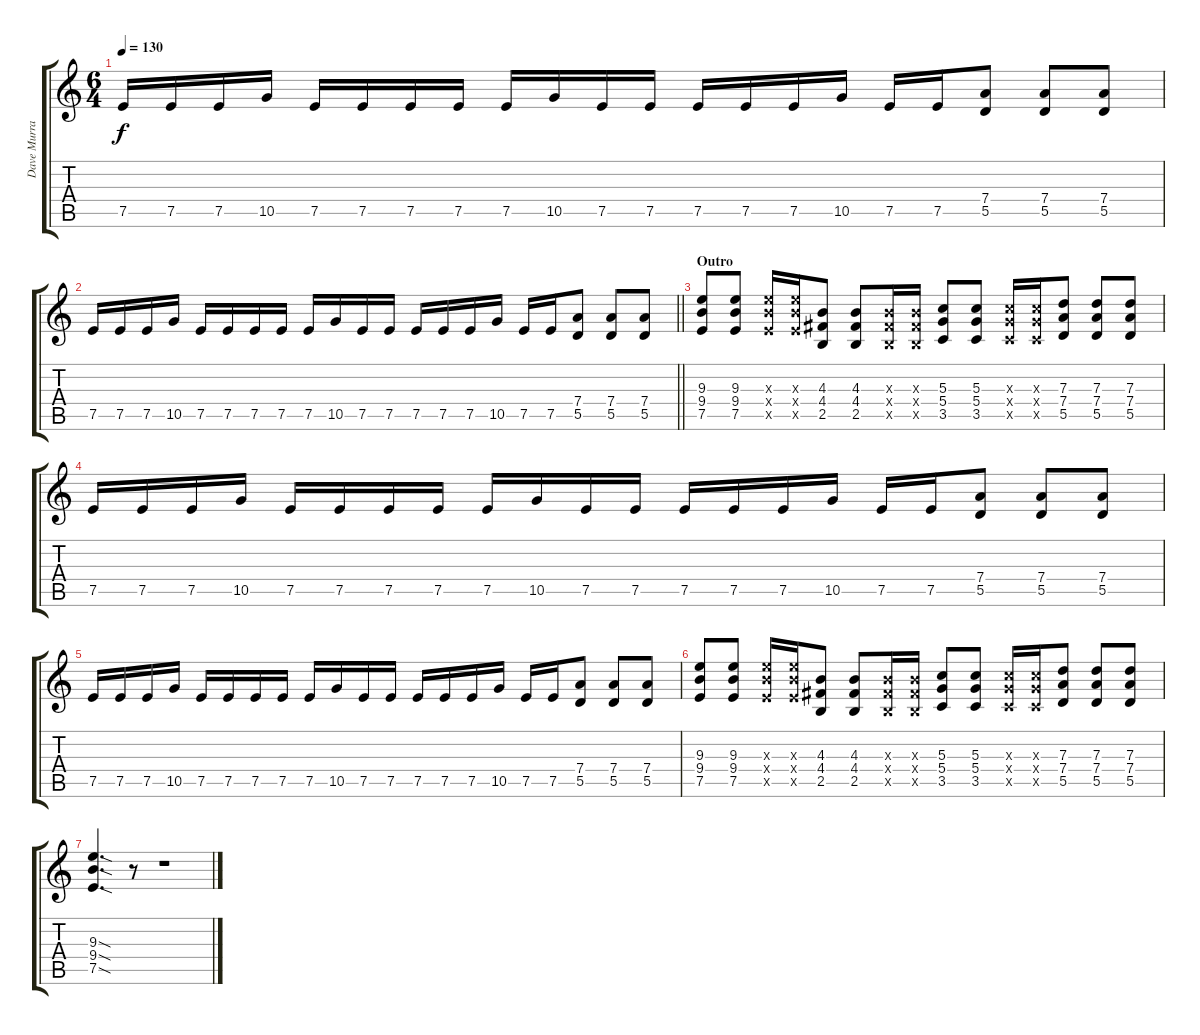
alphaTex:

\track ("Dave Murray" "Dave Murra") {instrument distortionguitar}
\staff {score tabs}
\tuning (E4 B3 G3 D3 A2 E2) {hide}
\ts (6 4)
\tempo 130
\clef g2
\ks c
7.5.16{dy f} 7.5.16 7.5.16 10.5.16 7.5.16 7.5.16 7.5.16 7.5.16 7.5.16 10.5.16 7.5.16 7.5.16 7.5.16 7.5.16 7.5.16 10.5.16 7.5.16 7.5.16 (7.4 5.5).8 (7.4 5.5).8 (7.4 5.5).8 |
\barLineRight lightlight
7.5.16 7.5.16 7.5.16 10.5.16 7.5.16 7.5.16 7.5.16 7.5.16 7.5.16 10.5.16 7.5.16 7.5.16 7.5.16 7.5.16 7.5.16 10.5.16 7.5.16 7.5.16 (7.4 5.5).8 (7.4 5.5).8 (7.4 5.5).8 |
\section ("" "Outro")
(9.3 9.4 7.5).8 (9.3 9.4 7.5).8 (9.3{x} 9.4{x} 7.5{x}).16 (9.3{x} 9.4{x} 7.5{x}).16 (4.3 4.4 2.5).8 (4.3 4.4 2.5).8 (4.3{x} 4.4{x} 2.5{x}).16 (4.3{x} 4.4{x} 2.5{x}).16 (5.3 5.4 3.5).8 (5.3 5.4 3.5).8 (5.3{x} 5.4{x} 3.5{x}).16 (5.3{x} 5.4{x} 3.5{x}).16 (7.3 7.4 5.5).8 (7.3 7.4 5.5).8 (7.3 7.4 5.5).8 |
7.5.16 7.5.16 7.5.16 10.5.16 7.5.16 7.5.16 7.5.16 7.5.16 7.5.16 10.5.16 7.5.16 7.5.16 7.5.16 7.5.16 7.5.16 10.5.16 7.5.16 7.5.16 (7.4 5.5).8 (7.4 5.5).8 (7.4 5.5).8 |
7.5.16 7.5.16 7.5.16 10.5.16 7.5.16 7.5.16 7.5.16 7.5.16 7.5.16 10.5.16 7.5.16 7.5.16 7.5.16 7.5.16 7.5.16 10.5.16 7.5.16 7.5.16 (7.4 5.5).8 (7.4 5.5).8 (7.4 5.5).8 |
(9.3 9.4 7.5).8 (9.3 9.4 7.5).8 (9.3{x} 9.4{x} 7.5{x}).16 (9.3{x} 9.4{x} 7.5{x}).16 (4.3 4.4 2.5).8 (4.3 4.4 2.5).8 (4.3{x} 4.4{x} 2.5{x}).16 (4.3{x} 4.4{x} 2.5{x}).16 (5.3 5.4 3.5).8 (5.3 5.4 3.5).8 (5.3{x} 5.4{x} 3.5{x}).16 (5.3{x} 5.4{x} 3.5{x}).16 (7.3 7.4 5.5).8 (7.3 7.4 5.5).8 (7.3 7.4 5.5).8 |
(9.3{sod} 9.4{sod} 7.5{sod}).4{d} r.8 r.1
